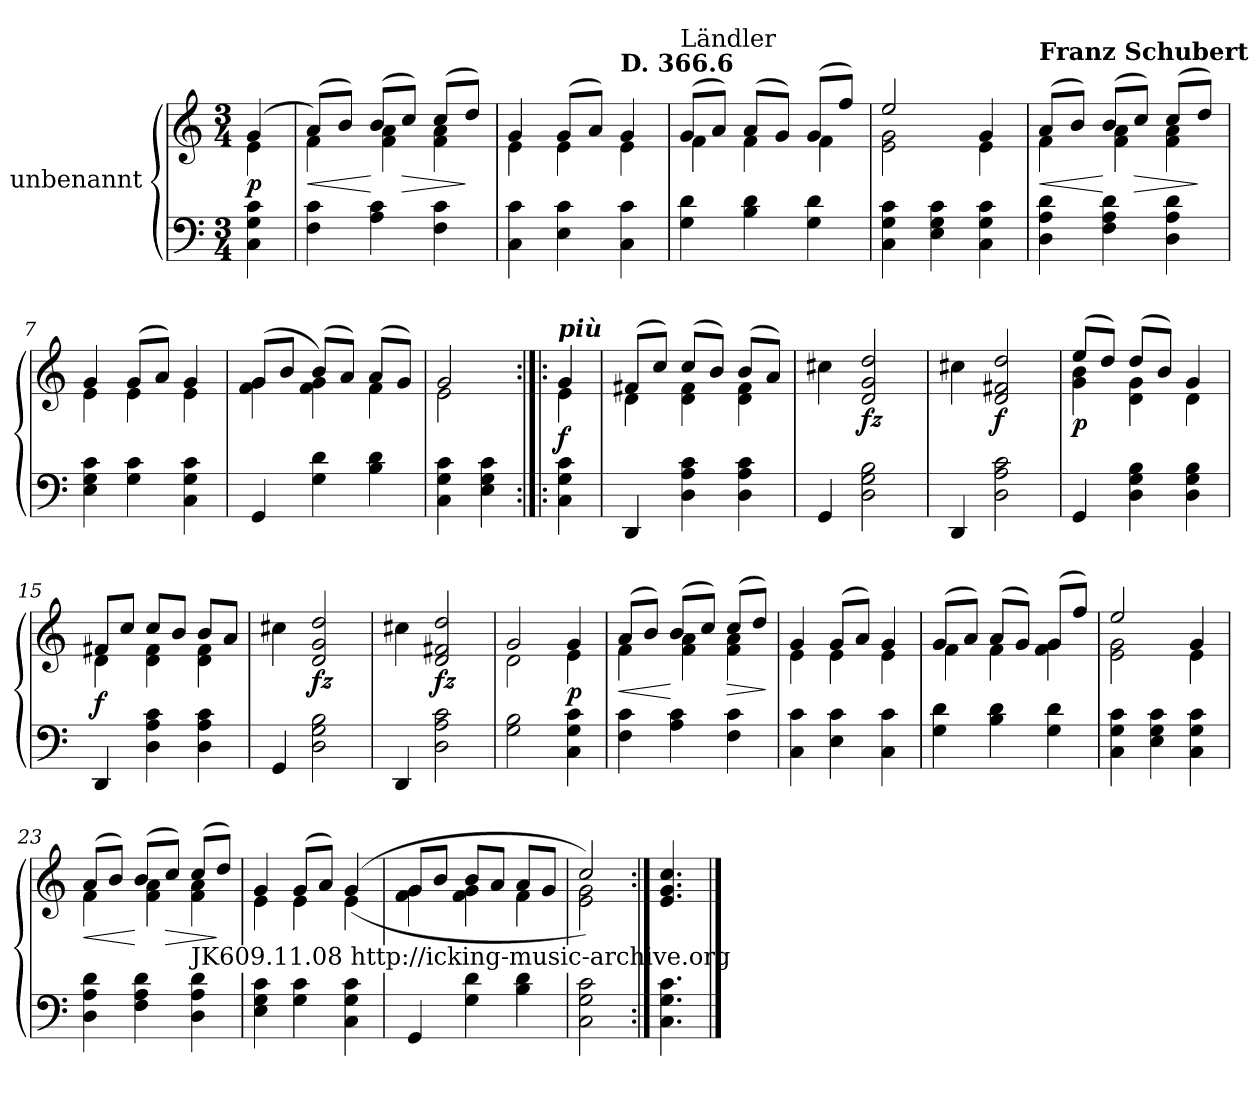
**kern	**kern	**dynam
*part1	*part1	*part1
*staff2	*staff1	*staff1/2
*I"unbenannt	*	*
*clefF4	*clefG2	*
*k[]	*k[]	*
*M3/4	*M3/4	*
=1	=1	=1
*	*^	*
!	!	!	!LO:DY:b
4C\ 4G\ 4c\	(4g/	4e\	p
=2	=2	=2	=2
!	!	!	!LO:HP:b
4F\ 4c\	(8a/L)	4f\	<
.	8b/J)	.	.
4A\ 4c\	(8b/L	4f\ 4a\	[
!	!	!	!LO:HP:b
.	8cc/J)	.	>
4F\ 4c\	(8cc/L	4f\ 4a\	.
.	8dd/J)	.	]
=3	=3	=3	=3
4C\ 4c\	4g/	4e\	.
4E\ 4c\	(8g/L	4e\	.
.	8a/J)	.	.
!	!LO:TX:a:B:t=D. 366.6	!	!
4C\ 4c\	4g/	4e\	.
=4	=4	=4	=4
!	!LO:TX:a:t=Ländler	!	!
4G\ 4d\	(8g/L	4f\	.
.	8a/J)	.	.
4B\ 4d\	(8a/L	4f\	.
.	8g/J)	.	.
4G\ 4d\	(8g/L	4f\	.
.	8ff/J)	.	.
=5	=5	=5	=5
4C\ 4G\ 4c\	2ee/	2e\ 2g\	.
4E\ 4G\ 4c\	.	.	.
4C\ 4G\ 4c\	4g/	4e\	.
!!LO:LB:g=z	!!
=6	=6	=6	=6
!	!LO:TX:a:B:t=Franz Schubert	!	!
!	!	!	!LO:HP:b
4D\ 4A\ 4d\	(8a/L	4f\	<
.	8b/J)	.	.
4F\ 4A\ 4d\	(8b/L	4f\ 4a\	[
!	!	!	!LO:HP:b
.	8cc/J)	.	>
4D\ 4A\ 4d\	(8cc/L	4f\ 4a\	.
.	8dd/J)	.	]
!!LO:LB:g=z	!!
=7	=7	=7	=7
4E\ 4G\ 4c\	4g/	4e\	.
4G\ 4c\	(8g/L	4e\	.
.	8a/J)	.	.
4C\ 4G\ 4c\	4g/	4e\	.
=8	=8	=8	=8
4GG/	(8g/L	4f\ 4g\	.
.	8b/J	.	.
4G\ 4d\	(8b/L)	4f\ 4g\	.
.	8a/J)	.	.
4B\ 4d\	(8a/L	4f\	.
.	8g/J)	.	.
=9	=9	=9	=9
4C\ 4G\ 4c\	2g/	2e\	.
4E\ 4G\ 4c\	.	.	.
=10:|!|:	=10:|!|:	=10:|!|:	=10:|!|:
!	!LO:TX:a:Bi:t=più	!	!
!	!	!	!LO:DY:b
4C\ 4G\ 4c\	4g/	4e\	f
=11	=11	=11	=11
4DD/	(8f#X/L	4d\	.
.	8cc/J)	.	.
4D\ 4A\ 4c\	(8cc/L	4d\ 4f#\	.
.	8b/J)	.	.
4D\ 4A\ 4c\	(8b/L	4d\ 4f#\	.
.	8a/J)	.	.
*	*v	*v	*
=12	=12	=12
4GG/	4cc#X\	.
!	!	!LO:DY:b
2D\ 2G\ 2B\	2d/ 2g/ 2dd/	fz
!!LO:LB:g=z
=13	=13	=13
4DD/	4cc#X\	.
!	!	!LO:DY:b
2D\ 2A\ 2c\	2d/ 2f#X/ 2dd/	f
!!LO:LB:g=z
=14	=14	=14
*	*^	*
!	!	!	!LO:DY:b
4GG/	(8ee/L	4g\ 4b\	p
.	8dd/J)	.	.
4D\ 4G\ 4B\	(8dd/L	4d\ 4g\	.
.	8b/J)	.	.
4D\ 4G\ 4B\	4g/	4d\	.
=15	=15	=15	=15
!	!	!	!LO:DY:b
4DD/	8f#X/L	4d\	f
.	8cc/J	.	.
4D\ 4A\ 4c\	8cc/L	4d\ 4f#\	.
.	8b/J	.	.
4D\ 4A\ 4c\	8b/L	4d\ 4f#\	.
.	8a/J	.	.
*	*v	*v	*
=16	=16	=16
4GG/	4cc#X\	.
!	!	!LO:DY:b
2D\ 2G\ 2B\	2d/ 2g/ 2dd/	fz
=17	=17	=17
4DD/	4cc#X\	.
!	!	!LO:DY:b
2D\ 2A\ 2c\	2d/ 2f#X/ 2dd/	fz
=18	=18	=18
*	*^	*
2G\ 2B\	2g/	2d\	.
!	!	!	!LO:DY:b
4C\ 4G\ 4c\	4g/	4e\	p
=19	=19	=19	=19
!	!	!	!LO:HP:b
4F\ 4c\	(8a/L	4f\	<
.	8b/J)	.	.
4A\ 4c\	(8b/L	4f\ 4a\	[
.	8cc/J)	.	.
!	!	!	!LO:HP:b
4F\ 4c\	(8cc/L	4f\ 4a\	>
.	8dd/J)	.	.
*	*v	*v	*
.	.	]
!!LO:PB:g=z
=20	=20	=20
*	*^	*
4C\ 4c\	4g/	4e\	.
4E\ 4c\	(8g/L	4e\	.
.	8a/J)	.	.
4C\ 4c\	4g/	4e\	.
!!LO:LB:g=z	!!
=21	=21	=21	=21
4G\ 4d\	(8g/L	4f\	.
.	8a/J)	.	.
4B\ 4d\	(8a/L	4f\	.
.	8g/J)	.	.
4G\ 4d\	(8g/L	4f\ 4g\	.
.	8ff/J)	.	.
=22	=22	=22	=22
4C\ 4G\ 4c\	2ee/	2e\ 2g\	.
4E\ 4G\ 4c\	.	.	.
4C\ 4G\ 4c\	4g/	4e\	.
=23	=23	=23	=23
!	!	!	!LO:HP:b
4D\ 4A\ 4d\	(8a/L	4f\	<
.	8b/J)	.	.
4F\ 4A\ 4d\	(8b/L	4f\ 4a\	[
!	!	!	!LO:HP:b
.	8cc/J)	.	>
!LO:TX:a:t=JK609.11.08 http&colon;//icking-music-archive.org	!	!	!
4D\ 4A\ 4d\	(8cc/L	4f\ 4a\	.
.	8dd/J)	.	]
=24	=24	=24	=24
4E\ 4G\ 4c\	4g/	4e\	.
4G\ 4c\	(8g/L	4e\	.
.	8a/J)	.	.
4C\ 4G\ 4c\	((4g/	4e\	.
!!LO:LB:g=z	!!
=25	=25	=25	=25
4GG/	8g/L	4f\ 4g\	.
.	8b/J	.	.
4G\ 4d\	8b/L	4f\ 4g\	.
.	8a/J	.	.
4B\ 4d\	8a/L	4f\	.
.	8g/J	.	.
=26	=26	=26	=26
2C\ 2G\ 2c\	2cc/))	2e\ 2g\	.
*	*v	*v	*
=27:|!	=27:|!	=27:|!
4.C\ 4.G\ 4.c\	4.e/ 4.g/ 4.cc/	.
==	==	==
*-	*-	*-
